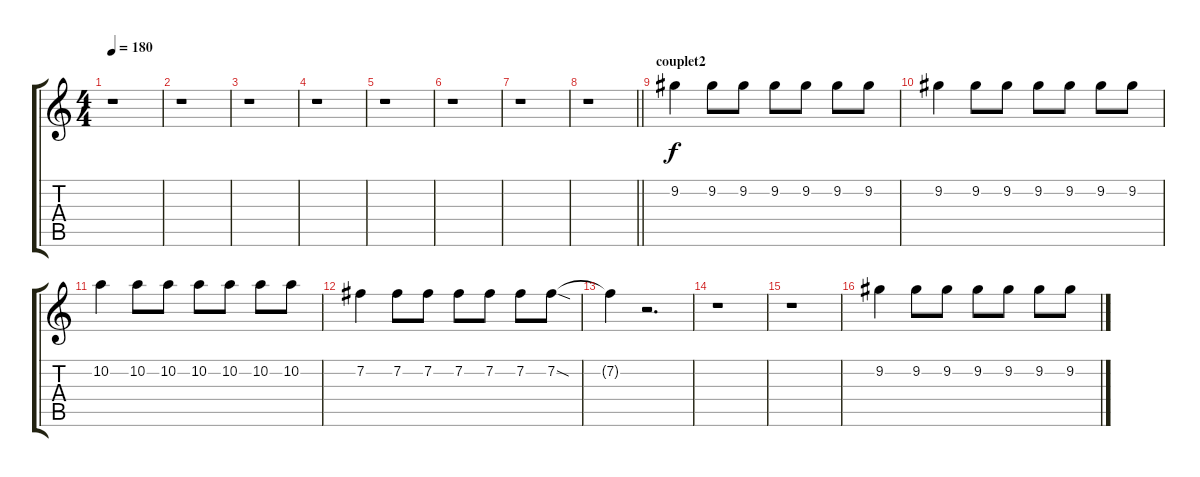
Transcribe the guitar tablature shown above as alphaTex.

\track "" {instrument distortionguitar}
\staff {score tabs}
\tuning (E4 B3 G3 D3 A2 E2) {hide}
\ts (4 4)
\tempo 180
\clef g2
\ks c
r.1{dy f} |
r.1 |
r.1 |
r.1 |
r.1 |
r.1 |
r.1 |
\barLineRight lightlight
r.1 |
\section ("" "couplet2")
9.2.4 9.2.8 9.2.8 9.2.8 9.2.8 9.2.8 9.2.8 |
9.2.4 9.2.8 9.2.8 9.2.8 9.2.8 9.2.8 9.2.8 |
10.2.4 10.2.8 10.2.8 10.2.8 10.2.8 10.2.8 10.2.8 |
7.2.4 7.2.8 7.2.8 7.2.8 7.2.8 7.2.8 7.2{sod}.8 |
7.2{t}.4 r.2{d} |
r.1 |
r.1 |
9.2.4 9.2.8 9.2.8 9.2.8 9.2.8 9.2.8 9.2.8
